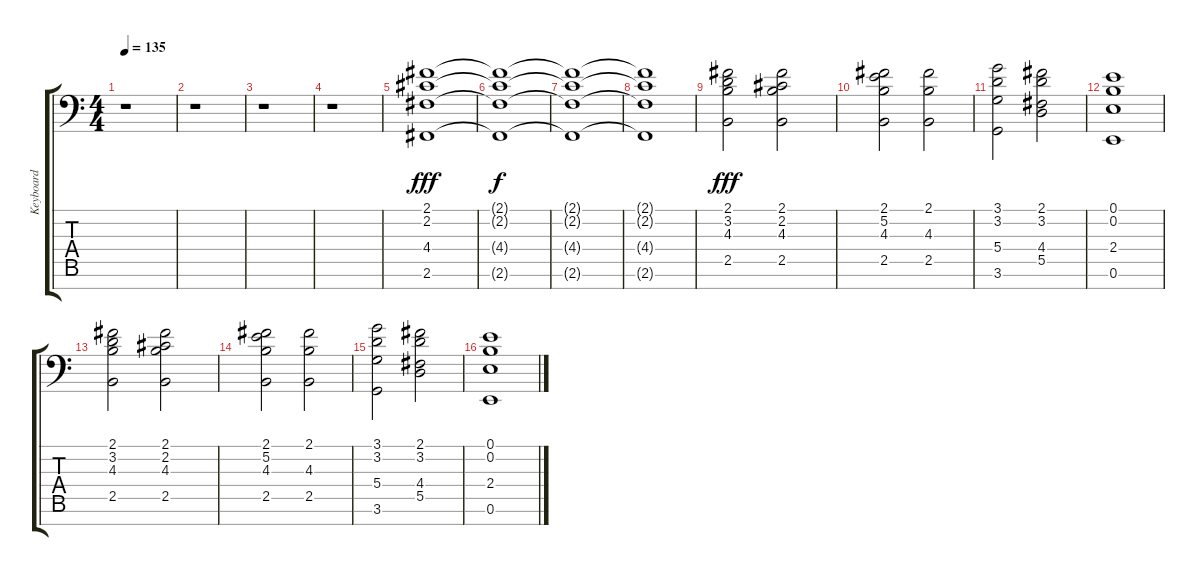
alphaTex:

\track ("Keyboard" "Keyboard") {instrument pad3polysynth}
\staff {score tabs}
\tuning (E4 B3 G3 D3 A2 E2 E1) {hide}
\ts (4 4)
\tempo 135
\clef f4
\ks c
r.1{dy f} |
r.1 |
r.1 |
r.1 |
(2.1 2.2 4.4 2.6).1{dy fff instrument pad3polysynth} |
(2.1{t} 2.2{t} 4.4{t} 2.6{t}).1{dy f} |
(2.1{t} 2.2{t} 4.4{t} 2.6{t}).1 |
(2.1{t} 2.2{t} 4.4{t} 2.6{t}).1 |
(2.1 3.2 4.3 2.5).2{dy fff} (2.1 2.2 4.3 2.5).2 |
(2.1 5.2 4.3 2.5).2 (2.1 4.3 2.5).2 |
(3.1 3.2 5.4 3.6).2 (2.1 3.2 4.4 5.5).2 |
(0.1 0.2 2.4 0.6).1 |
(2.1 3.2 4.3 2.5).2 (2.1 2.2 4.3 2.5).2 |
(2.1 5.2 4.3 2.5).2 (2.1 4.3 2.5).2 |
(3.1 3.2 5.4 3.6).2 (2.1 3.2 4.4 5.5).2 |
(0.1 0.2 2.4 0.6).1
